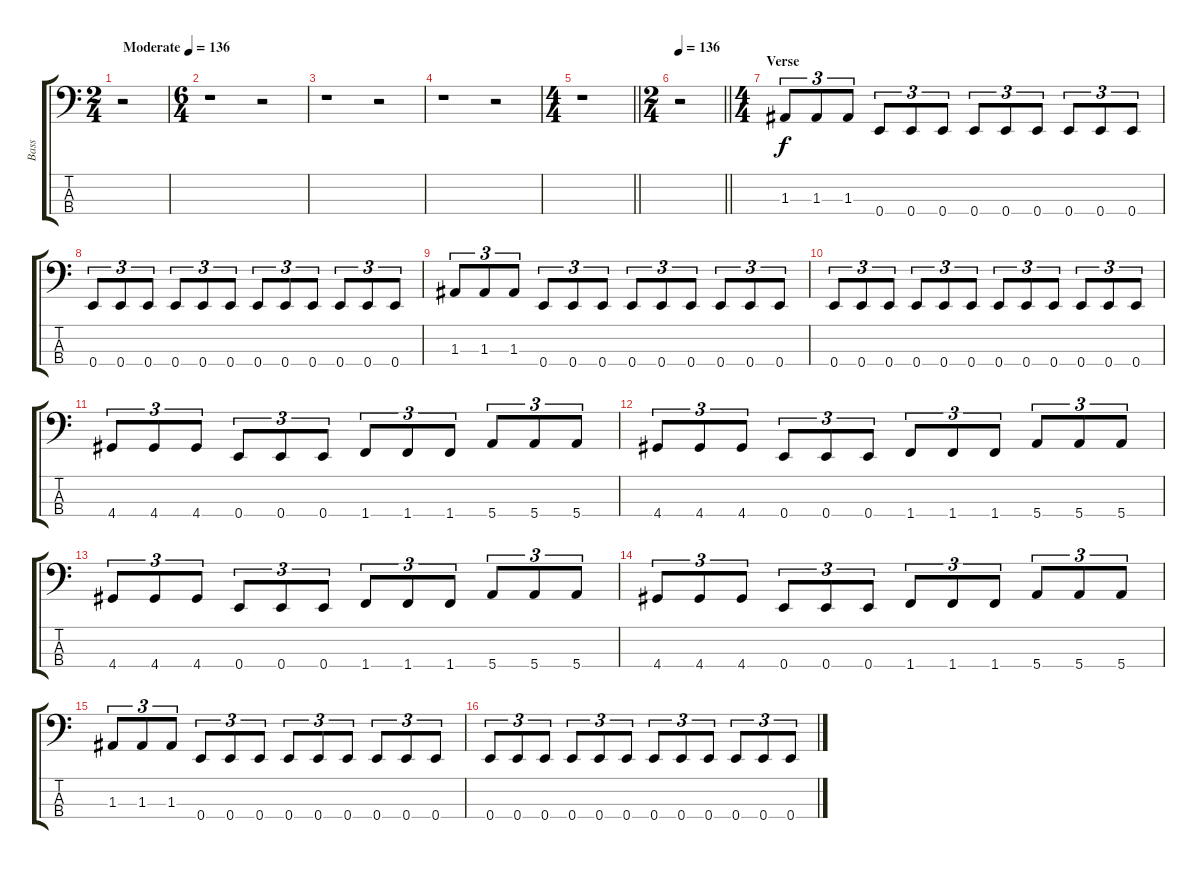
\track ("Bass" "Bass") {instrument electricbassfinger}
\staff {score tabs}
\tuning (G2 D2 A1 E1) {hide}
\ts (2 4)
\tempo (136 "Moderate")
\tempo 68
\tempo (136 "Moderate")
\clef f4
\ks c
r.2{dy f instrument electricbassfinger} |
\ts (6 4)
r.1 r.2 |
r.1 r.2 |
r.1 r.2 |
\ts (4 4)
\barLineRight lightlight
r.1 |
\ts (2 4)
\tempo 136
\barLineRight lightlight
r.2 |
\ts (4 4)
\section ("" "Verse")
1.3.8{tu (3 2)} 1.3.8{tu (3 2)} 1.3.8{tu (3 2)} 0.4.8{tu (3 2)} 0.4.8{tu (3 2)} 0.4.8{tu (3 2)} 0.4.8{tu (3 2)} 0.4.8{tu (3 2)} 0.4.8{tu (3 2)} 0.4.8{tu (3 2)} 0.4.8{tu (3 2)} 0.4.8{tu (3 2)} |
0.4.8{tu (3 2)} 0.4.8{tu (3 2)} 0.4.8{tu (3 2)} 0.4.8{tu (3 2)} 0.4.8{tu (3 2)} 0.4.8{tu (3 2)} 0.4.8{tu (3 2)} 0.4.8{tu (3 2)} 0.4.8{tu (3 2)} 0.4.8{tu (3 2)} 0.4.8{tu (3 2)} 0.4.8{tu (3 2)} |
1.3.8{tu (3 2)} 1.3.8{tu (3 2)} 1.3.8{tu (3 2)} 0.4.8{tu (3 2)} 0.4.8{tu (3 2)} 0.4.8{tu (3 2)} 0.4.8{tu (3 2)} 0.4.8{tu (3 2)} 0.4.8{tu (3 2)} 0.4.8{tu (3 2)} 0.4.8{tu (3 2)} 0.4.8{tu (3 2)} |
0.4.8{tu (3 2)} 0.4.8{tu (3 2)} 0.4.8{tu (3 2)} 0.4.8{tu (3 2)} 0.4.8{tu (3 2)} 0.4.8{tu (3 2)} 0.4.8{tu (3 2)} 0.4.8{tu (3 2)} 0.4.8{tu (3 2)} 0.4.8{tu (3 2)} 0.4.8{tu (3 2)} 0.4.8{tu (3 2)} |
4.4.8{tu (3 2)} 4.4.8{tu (3 2)} 4.4.8{tu (3 2)} 0.4.8{tu (3 2)} 0.4.8{tu (3 2)} 0.4.8{tu (3 2)} 1.4.8{tu (3 2)} 1.4.8{tu (3 2)} 1.4.8{tu (3 2)} 5.4.8{tu (3 2)} 5.4.8{tu (3 2)} 5.4.8{tu (3 2)} |
4.4.8{tu (3 2)} 4.4.8{tu (3 2)} 4.4.8{tu (3 2)} 0.4.8{tu (3 2)} 0.4.8{tu (3 2)} 0.4.8{tu (3 2)} 1.4.8{tu (3 2)} 1.4.8{tu (3 2)} 1.4.8{tu (3 2)} 5.4.8{tu (3 2)} 5.4.8{tu (3 2)} 5.4.8{tu (3 2)} |
4.4.8{tu (3 2)} 4.4.8{tu (3 2)} 4.4.8{tu (3 2)} 0.4.8{tu (3 2)} 0.4.8{tu (3 2)} 0.4.8{tu (3 2)} 1.4.8{tu (3 2)} 1.4.8{tu (3 2)} 1.4.8{tu (3 2)} 5.4.8{tu (3 2)} 5.4.8{tu (3 2)} 5.4.8{tu (3 2)} |
4.4.8{tu (3 2)} 4.4.8{tu (3 2)} 4.4.8{tu (3 2)} 0.4.8{tu (3 2)} 0.4.8{tu (3 2)} 0.4.8{tu (3 2)} 1.4.8{tu (3 2)} 1.4.8{tu (3 2)} 1.4.8{tu (3 2)} 5.4.8{tu (3 2)} 5.4.8{tu (3 2)} 5.4.8{tu (3 2)} |
1.3.8{tu (3 2)} 1.3.8{tu (3 2)} 1.3.8{tu (3 2)} 0.4.8{tu (3 2)} 0.4.8{tu (3 2)} 0.4.8{tu (3 2)} 0.4.8{tu (3 2)} 0.4.8{tu (3 2)} 0.4.8{tu (3 2)} 0.4.8{tu (3 2)} 0.4.8{tu (3 2)} 0.4.8{tu (3 2)} |
0.4.8{tu (3 2)} 0.4.8{tu (3 2)} 0.4.8{tu (3 2)} 0.4.8{tu (3 2)} 0.4.8{tu (3 2)} 0.4.8{tu (3 2)} 0.4.8{tu (3 2)} 0.4.8{tu (3 2)} 0.4.8{tu (3 2)} 0.4.8{tu (3 2)} 0.4.8{tu (3 2)} 0.4.8{tu (3 2)}
